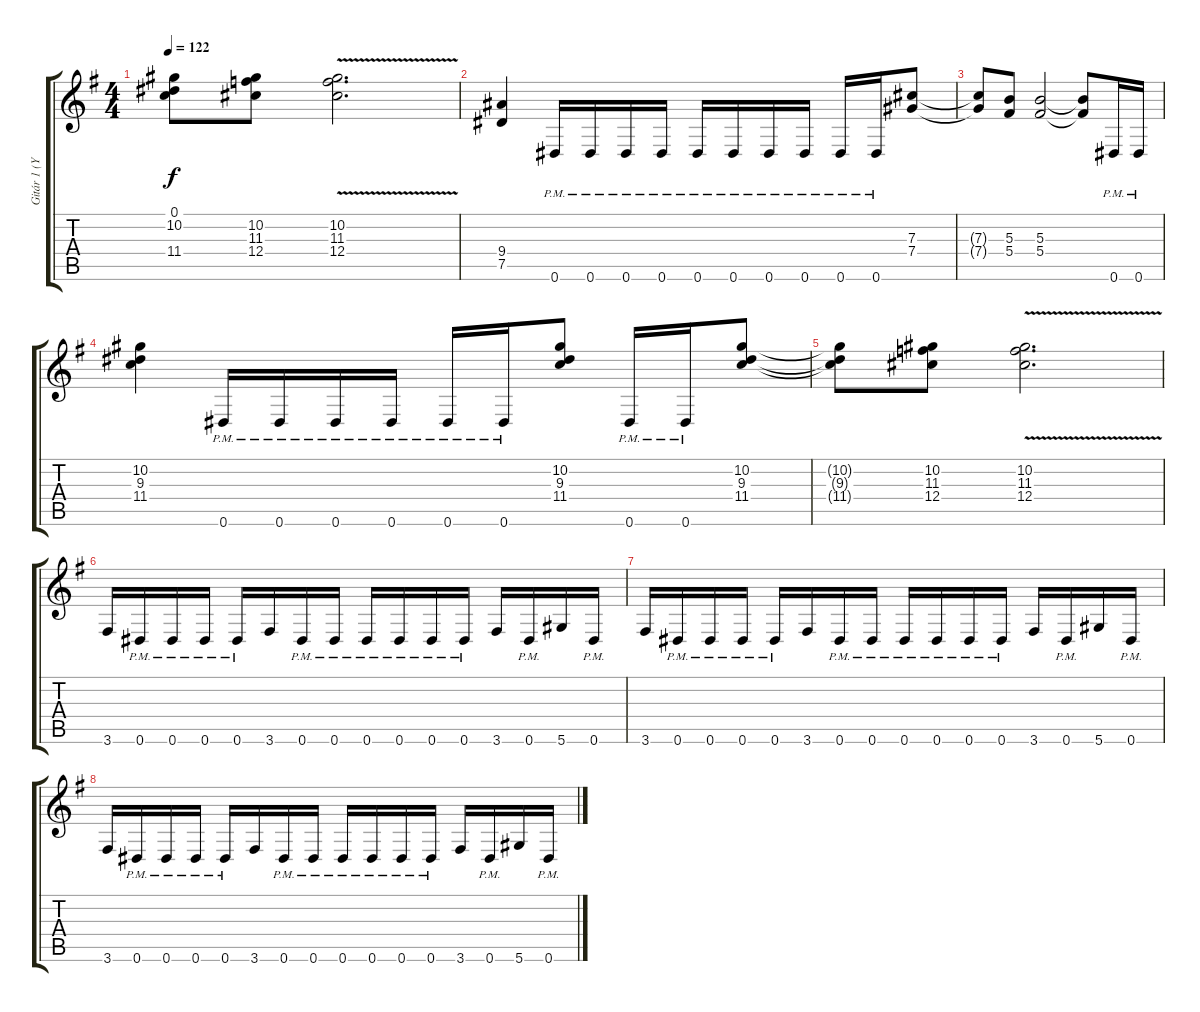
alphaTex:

\track ("Gitár 1 (Yngwie Malmsteen)" "Gitár 1 (Y") {instrument distortionguitar}
\staff {score tabs}
\tuning (Eb4 Bb3 Gb3 Db3 Ab2 Eb2) {hide}
\ts (4 4)
\tempo 122
\clef g2
\ks g
(0.1 10.2{t} 11.4{t}).8{dy f} (10.2 11.3 12.4).8 (10.2{v} 11.3 12.4{v}).2{d} |
(9.4 7.5).4 0.6{pm}.16 0.6{pm}.16 0.6{pm}.16 0.6{pm}.16 0.6{pm}.16 0.6{pm}.16 0.6{pm}.16 0.6{pm}.16 0.6{pm}.16 0.6{pm}.16 (7.3 7.4).8 |
(7.3{t} 7.4{t}).8 (5.3 5.4).8 (5.3 5.4).2 (5.3{t} 5.4{t}).8 0.6{pm}.16 0.6{pm}.16 |
(10.2 9.3 11.4).4 0.6{pm}.16 0.6{pm}.16 0.6{pm}.16 0.6{pm}.16 0.6{pm}.16 0.6{pm}.16 (10.2 9.3 11.4).8 0.6{pm}.16 0.6{pm}.16 (10.2 9.3 11.4).8 |
(10.2{t} 9.3{t} 11.4{t}).8 (10.2 11.3 12.4).8 (10.2{v} 11.3{v} 12.4{v}).2{d} |
3.6.16 0.6{pm}.16 0.6{pm}.16 0.6{pm}.16 0.6{pm}.16 3.6.16 0.6{pm}.16 0.6{pm}.16 0.6{pm}.16 0.6{pm}.16 0.6{pm}.16 0.6{pm}.16 3.6.16 0.6{pm}.16 5.6.16 0.6{pm}.16 |
3.6.16 0.6{pm}.16 0.6{pm}.16 0.6{pm}.16 0.6{pm}.16 3.6.16 0.6{pm}.16 0.6{pm}.16 0.6{pm}.16 0.6{pm}.16 0.6{pm}.16 0.6{pm}.16 3.6.16 0.6{pm}.16 5.6.16 0.6{pm}.16 |
3.6.16 0.6{pm}.16 0.6{pm}.16 0.6{pm}.16 0.6{pm}.16 3.6.16 0.6{pm}.16 0.6{pm}.16 0.6{pm}.16 0.6{pm}.16 0.6{pm}.16 0.6{pm}.16 3.6.16 0.6{pm}.16 5.6.16 0.6{pm}.16
